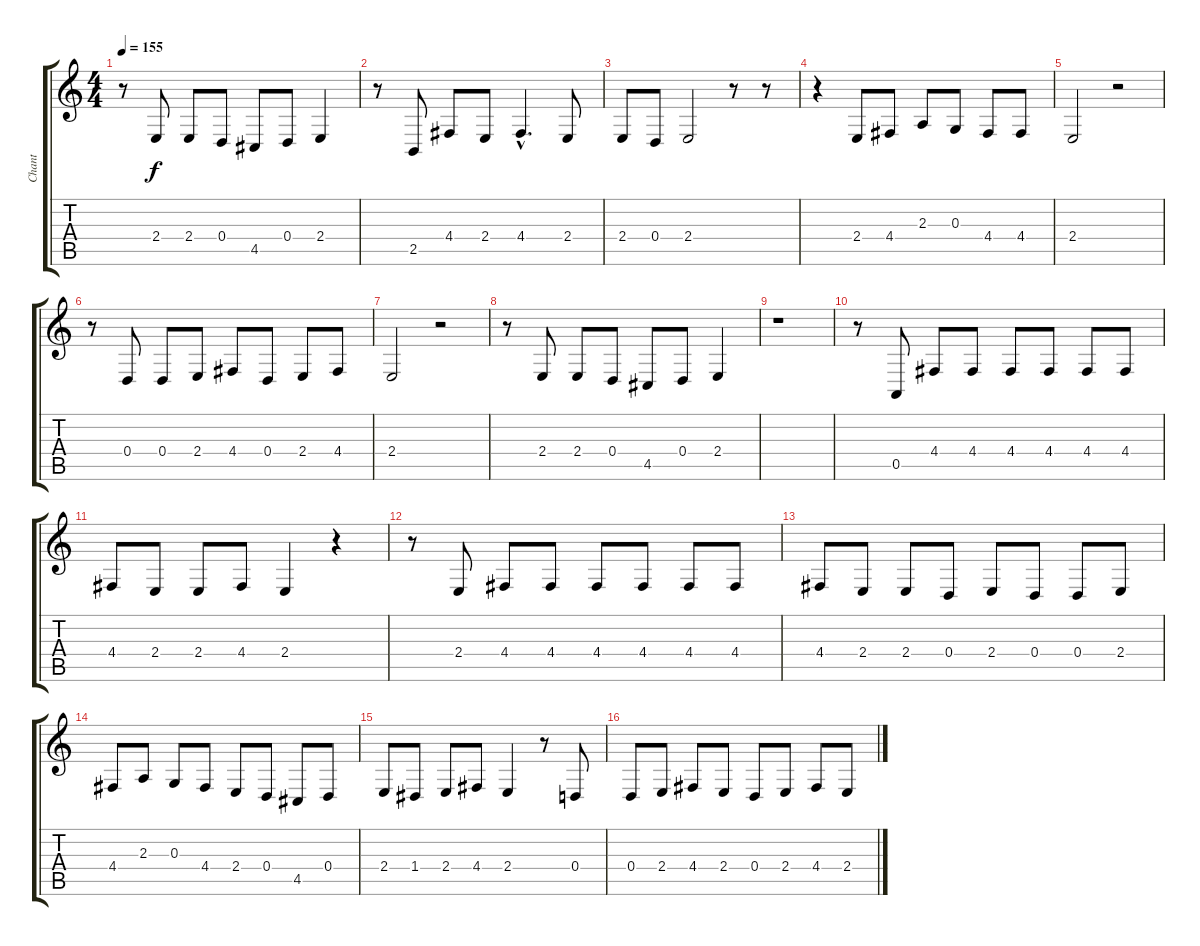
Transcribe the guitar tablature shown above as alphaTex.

\track ("Chant" "Chant") {instrument reedorgan}
\staff {score tabs}
\tuning (E4 B3 G3 D3 A2 E2) {hide}
\ts (4 4)
\tempo 155
\clef g2
\ks c
r.8{dy f} 2.4.8 2.4.8 0.4.8 4.5.8 0.4.8 2.4.4 |
r.8 2.5.8 4.4.8 2.4.8 4.4{hac}.4{d} 2.4.8 |
2.4.8 0.4.8 2.4.2 r.8 r.8 |
r.4 2.4.8 4.4.8 2.3.8 0.3.8 4.4.8 4.4.8 |
2.4.2 r.2 |
r.8 0.4.8 0.4.8 2.4.8 4.4.8 0.4.8 2.4.8 4.4.8 |
2.4.2 r.2 |
r.8 2.4.8 2.4.8 0.4.8 4.5.8 0.4.8 2.4.4 |
r.1 |
r.8 0.5.8 4.4.8 4.4.8 4.4.8 4.4.8 4.4.8 4.4.8 |
4.4.8 2.4.8 2.4.8 4.4.8 2.4.4 r.4 |
r.8 2.4.8 4.4.8 4.4.8 4.4.8 4.4.8 4.4.8 4.4.8 |
4.4.8 2.4.8 2.4.8 0.4.8 2.4.8 0.4.8 0.4.8 2.4.8 |
4.4.8 2.3.8 0.3.8 4.4.8 2.4.8 0.4.8 4.5.8 0.4.8 |
2.4.8 1.4.8 2.4.8 4.4.8 2.4.4 r.8 0.4.8 |
0.4.8 2.4.8 4.4.8 2.4.8 0.4.8 2.4.8 4.4.8 2.4.8
